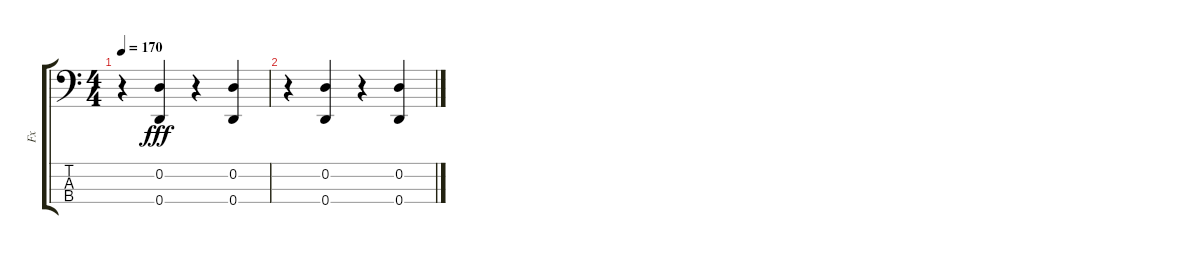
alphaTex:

\track ("Fx" "Fx") {instrument distortionguitar}
\staff {score tabs}
\tuning (G2 D2 A1 D1) {hide}
\ts (4 4)
\tempo 170
\clef f4
\ks c
r.4{dy fff} (0.2 0.4).4 r.4 (0.2 0.4).4 |
r.4 (0.2 0.4).4 r.4 (0.2 0.4).4
